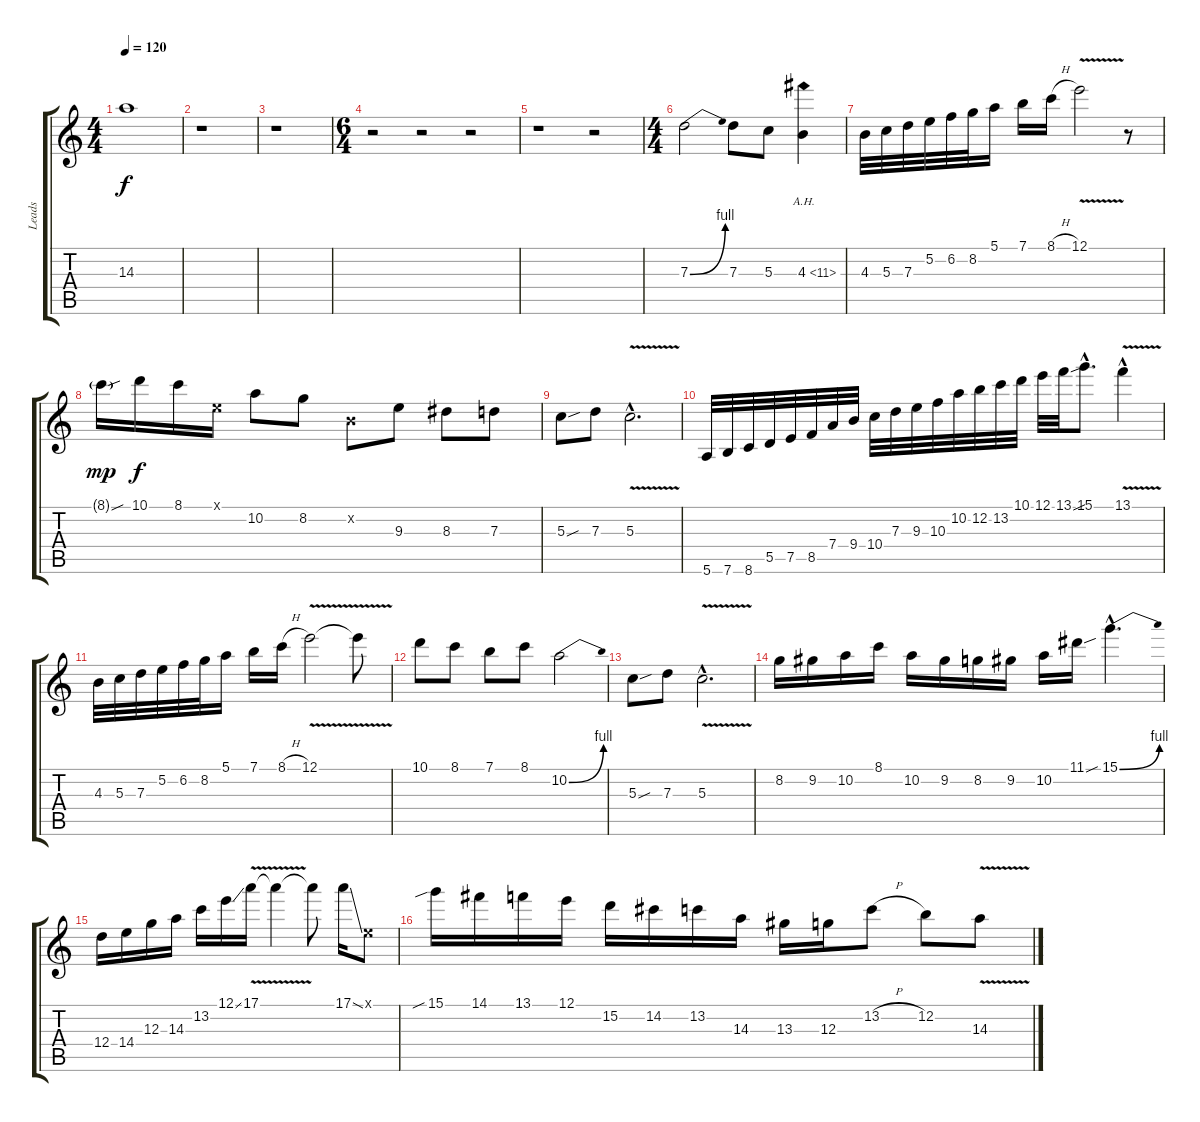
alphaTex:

\track ("Leads" "Leads") {instrument distortionguitar}
\staff {score tabs}
\tuning (E4 B3 G3 D3 A2 E2) {hide}
\ts (4 4)
\tempo 120
\clef g2
\ks c
14.3{t}.1{dy f volume 0} |
r.1 |
r.1 |
\ts (6 4)
r.2 r.2 r.2 |
r.1 r.2 |
\ts (4 4)
7.3{be (bend 0 0 60 4)}.2{volume 16} 7.3.8 5.3.8 4.3{ah 7}.4 |
4.3.32 5.3.32 7.3.32 5.2.32 6.2.32 8.2.32 5.1.16 7.1.16 8.1{h}.16 12.1{v}.2 r.8 |
8.1{sou g}.16{dy mp} 10.1.16{dy f} 8.1.16 0.1{x}.16 10.2.8 8.2.8 0.2{x}.8 9.3.8 8.3.8 7.3.8 |
5.3{sou}.8 7.3.8 5.3{v hac}.2{d} |
5.6.32 7.6.32 8.6.32 5.5.32 7.5.32 8.5.32 7.4.32 9.4.32 10.4.32 7.3.32 9.3.32 10.3.32 10.2.32 12.2.32 13.2.32 10.1.32 12.1.32 13.1{sou}.32 15.1{hac}.8{d} 13.1{v hac}.4 |
4.3.32 5.3.32 7.3.32 5.2.32 6.2.32 8.2.32 5.1.16 7.1.16 8.1{h}.16 12.1{v}.2 12.1{t}.8 |
10.1.8 8.1.8 7.1.8 8.1.8 10.2{be (bend 0 0 60 4)}.2 |
5.3{sou}.8 7.3.8 5.3{v hac}.2{d} |
8.2.16 9.2.16 10.2.16 8.1.16 10.2.16 9.2.16 8.2.16 9.2.16 10.2.16 11.1{sou}.16 15.1{be (bend 0 0 60 4) hac}.4{d} |
12.4.16 14.4.16 12.3.16 14.3.16 13.2.16 12.1{ss}.16 17.1{v}.16 17.1{t}.4 17.1{t}.8 17.1{ss}.16 0.1{x}.8 |
15.1{sib}.16 14.1.16 13.1.16 12.1.16 15.2.16 14.2.16 13.2.16 14.3.16 13.3.16 12.3.16 13.2{h}.8 12.2.8 14.3{v}.8
